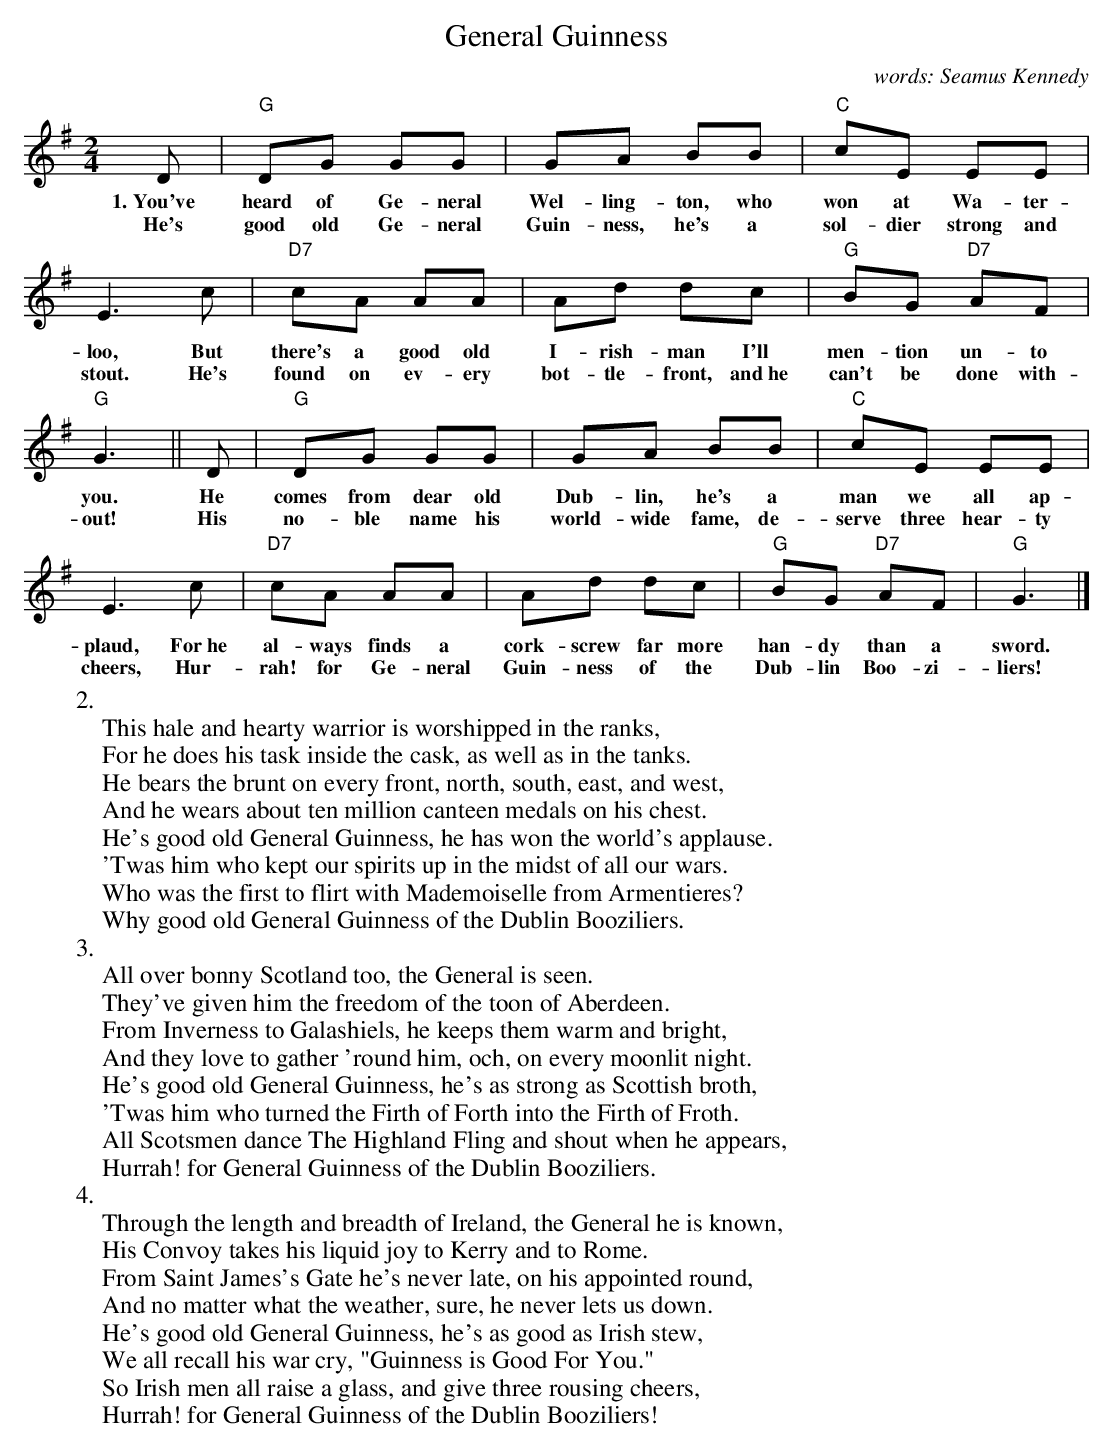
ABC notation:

X:1
T: General Guinness
C: words: Seamus Kennedy
M: 2/4
L: 1/8
K: G
D | "G"DG GG | GA BB | "C"cE EE | E3
w: 1.~You've heard of Ge-neral Wel-ling-ton, who won at Wa-ter-loo,
w:    He's good old Ge-neral Guin-ness, he's a sol-dier strong and stout.
c | "D7"cA AA | Ad dc | "G"BG "D7"AF | "G"G3 ||
w: But there's a good old I-rish-man I'll men-tion un-to you.
w: He's found on ev-ery bot-tle-front, and~he can't be done with-out!
D | "G"DG GG | GA BB | "C"cE EE | E3
w: He comes from dear old Dub-lin, he's a man we all ap-plaud,
w: His no-ble name his world-wide fame, de-serve three hear-ty cheers,
c | "D7"cA AA | Ad dc | "G"BG "D7"AF | "G"G3 |]
w: For~he al-ways finds a cork-screw far more han-dy than a sword.
w: Hur-rah! for Ge-neral Guin-ness of the Dub-lin Boo-zi-liers!
W:2.
W: This hale and hearty warrior is worshipped in the ranks,
W: For he does his task inside the cask, as well as in the tanks.
W: He bears the brunt on every front, north, south, east, and west,
W: And he wears about ten million canteen medals on his chest.
W: He's good old General Guinness, he has won the world's applause.
W: 'Twas him who kept our spirits up in the midst of all our wars.
W: Who was the first to flirt with Mademoiselle from Armentieres?
W: Why good old General Guinness of the Dublin Booziliers.
W:3.
W: All over bonny Scotland too, the General is seen.
W: They've given him the freedom of the toon of Aberdeen.
W: From Inverness to Galashiels, he keeps them warm and bright,
W: And they love to gather 'round him, och, on every moonlit night.
W: He's good old General Guinness, he's as strong as Scottish broth,
W: 'Twas him who turned the Firth of Forth into the Firth of Froth.
W: All Scotsmen dance The Highland Fling and shout when he appears,
W: Hurrah! for General Guinness of the Dublin Booziliers.
W:4.
W: Through the length and breadth of Ireland, the General he is known,
W: His Convoy takes his liquid joy to Kerry and to Rome.
W: From Saint James's Gate he's never late, on his appointed round,
W: And no matter what the weather, sure, he never lets us down.
W: He's good old General Guinness, he's as good as Irish stew,
W: We all recall his war cry, "Guinness is Good For You."
W: So Irish men all raise a glass, and give three rousing cheers,
W: Hurrah! for General Guinness of the Dublin Booziliers!
